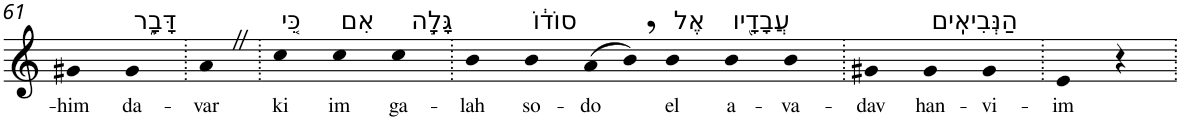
**kern	**text
*part1	*part1
*staff1	*staff1
*I"Piano	*
*I'Pno	*
!!LO:PB:g=z
*clefG2	*
*k[]	*
=61	=61
!	!LO:LY:b
4g#X	-him
!LO:TX:a:t=דָּבָ֑ר	!
!	!LO:LY:b
4g#	da-
=62.	=62.
!	!LO:LY:b
4aZ	-var
=63.	=63.
!LO:TX:a:t=כִּ֚י	!
!	!LO:LY:b
4cc	ki
!LO:TX:a:t=אִם	!
!	!LO:LY:b
4cc	im
!LO:TX:a:t=גָּלָ֣ה	!
!	!LO:LY:b
4cc	ga-
=64.	=64.
!	!LO:LY:b
4b	-lah
!LO:TX:a:t=סוֹד֔וֹ	!
!	!LO:LY:b
4b	so-
!	!LO:LY:b
(>8a	-do
8b,)	.
!LO:TX:a:t=אֶל	!
!	!LO:LY:b
4b	el
!LO:TX:a:t=עֲבָדָ֖יו	!
!	!LO:LY:b
4b	a-
!	!LO:LY:b
4b	-va-
=65.	=65.
!	!LO:LY:b
4g#X	-dav
!LO:TX:a:t=הַנְּבִיאִֽים	!
!	!LO:LY:b
4g#	han-
!	!LO:LY:b
4g#	-vi-
=66.	=66.
!	!LO:LY:b
4e	-im
4r	.
=.	=.
*-	*-
